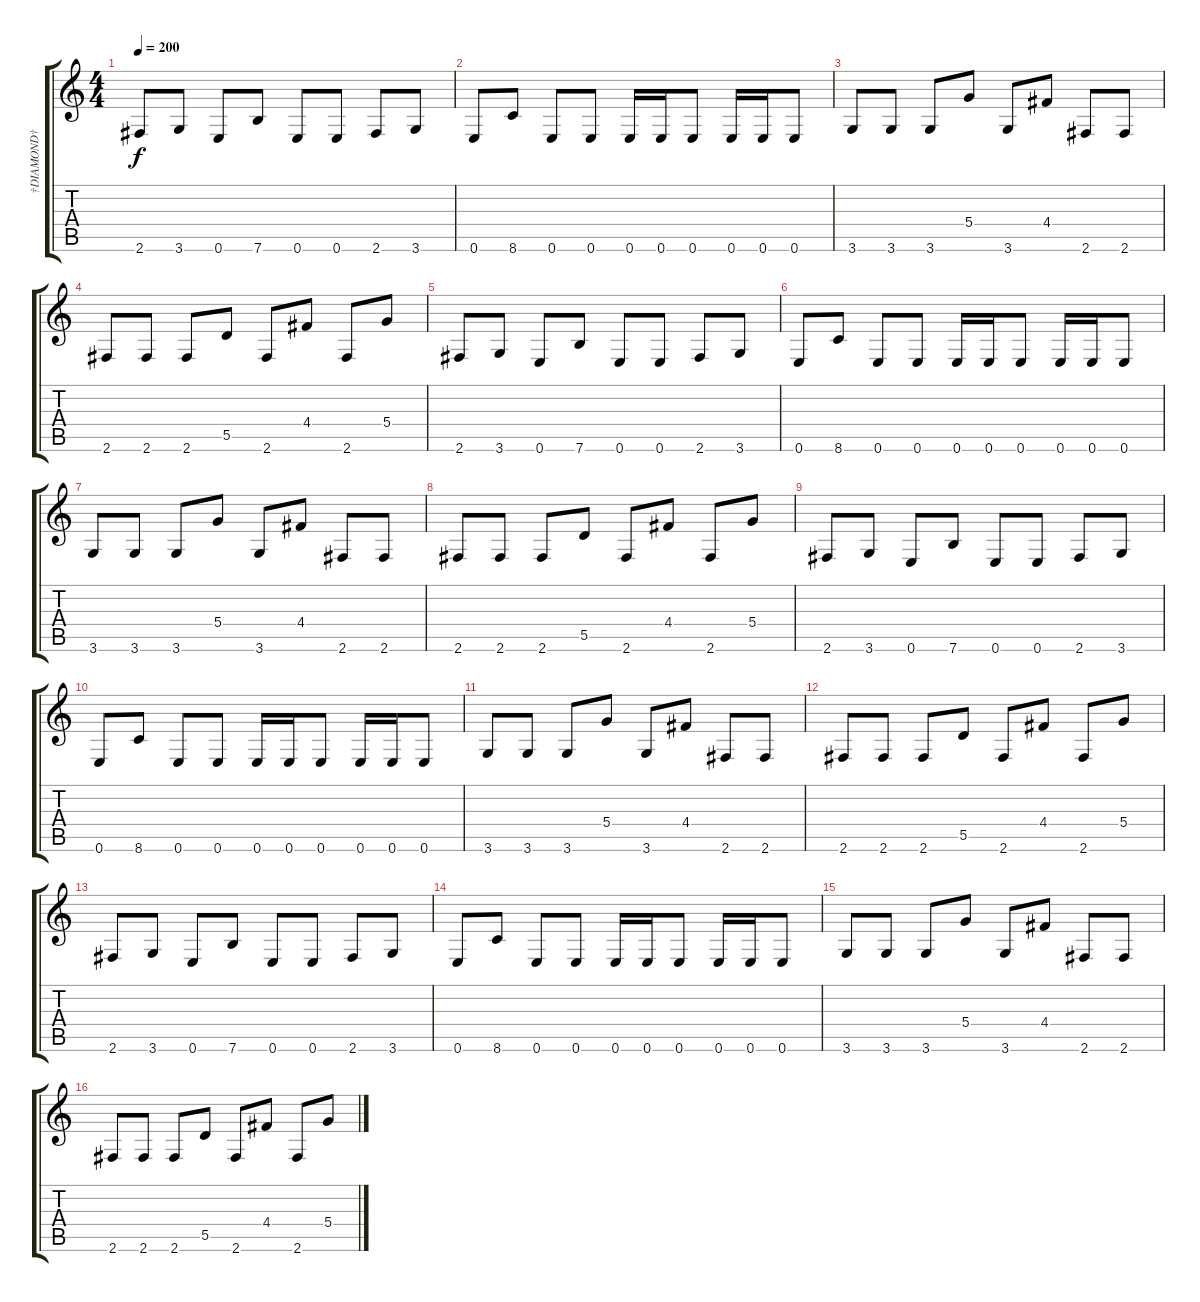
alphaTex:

\track ("†DIAMOND†" "†DIAMOND†") {instrument distortionguitar}
\staff {score tabs}
\tuning (E4 B3 G3 D3 A2 E2) {hide}
\ts (4 4)
\tempo 200
\clef g2
\ks c
2.6.8{dy f} 3.6.8 0.6.8 7.6.8 0.6.8 0.6.8 2.6.8 3.6.8 |
0.6.8 8.6.8 0.6.8 0.6.8 0.6.16 0.6.16 0.6.8 0.6.16 0.6.16 0.6.8 |
3.6.8 3.6.8 3.6.8 5.4.8 3.6.8 4.4.8 2.6.8 2.6.8 |
2.6.8 2.6.8 2.6.8 5.5.8 2.6.8 4.4.8 2.6.8 5.4.8 |
2.6.8 3.6.8 0.6.8 7.6.8 0.6.8 0.6.8 2.6.8 3.6.8 |
0.6.8 8.6.8 0.6.8 0.6.8 0.6.16 0.6.16 0.6.8 0.6.16 0.6.16 0.6.8 |
3.6.8 3.6.8 3.6.8 5.4.8 3.6.8 4.4.8 2.6.8 2.6.8 |
2.6.8 2.6.8 2.6.8 5.5.8 2.6.8 4.4.8 2.6.8 5.4.8 |
2.6.8 3.6.8 0.6.8 7.6.8 0.6.8 0.6.8 2.6.8 3.6.8 |
0.6.8 8.6.8 0.6.8 0.6.8 0.6.16 0.6.16 0.6.8 0.6.16 0.6.16 0.6.8 |
3.6.8 3.6.8 3.6.8 5.4.8 3.6.8 4.4.8 2.6.8 2.6.8 |
2.6.8 2.6.8 2.6.8 5.5.8 2.6.8 4.4.8 2.6.8 5.4.8 |
2.6.8 3.6.8 0.6.8 7.6.8 0.6.8 0.6.8 2.6.8 3.6.8 |
0.6.8 8.6.8 0.6.8 0.6.8 0.6.16 0.6.16 0.6.8 0.6.16 0.6.16 0.6.8 |
3.6.8 3.6.8 3.6.8 5.4.8 3.6.8 4.4.8 2.6.8 2.6.8 |
2.6.8 2.6.8 2.6.8 5.5.8 2.6.8 4.4.8 2.6.8 5.4.8
